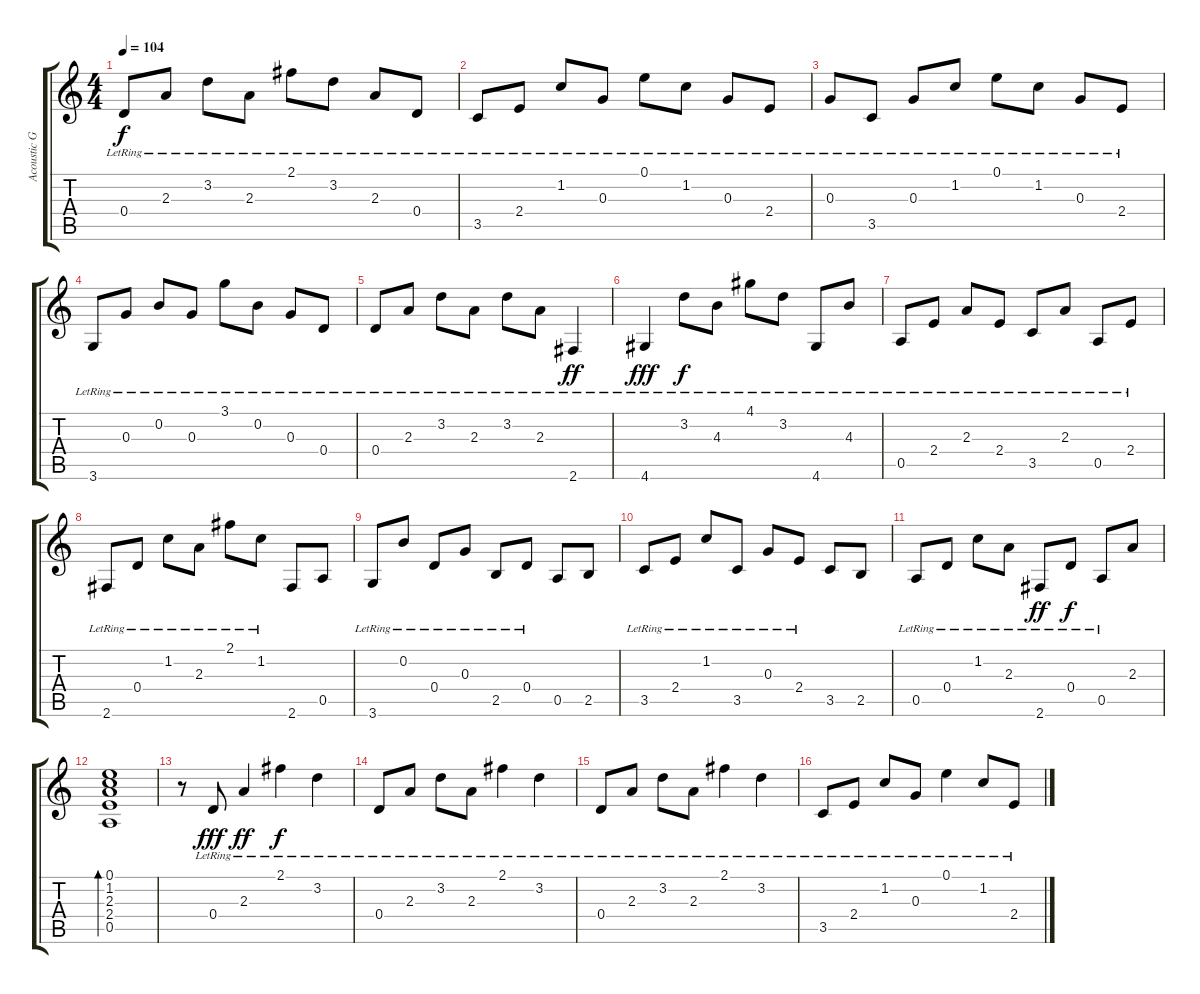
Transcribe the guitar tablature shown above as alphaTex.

\track ("Acoustic Guitar" "Acoustic G") {instrument acousticguitarsteel}
\staff {score tabs}
\tuning (E4 B3 G3 D3 A2 E2) {hide}
\ts (4 4)
\tempo 104
\clef g2
\ks c
0.4{lr}.8{dy f} 2.3{lr}.8 3.2{lr}.8 2.3{lr}.8 2.1{lr}.8 3.2{lr}.8 2.3{lr}.8 0.4{lr}.8 |
3.5{lr}.8 2.4{lr}.8 1.2{lr}.8 0.3{lr}.8 0.1{lr}.8 1.2{lr}.8 0.3{lr}.8 2.4{lr}.8 |
0.3{lr}.8 3.5{lr}.8 0.3{lr}.8 1.2{lr}.8 0.1{lr}.8 1.2{lr}.8 0.3{lr}.8 2.4{lr}.8 |
3.6{lr}.8 0.3{lr}.8 0.2{lr}.8 0.3{lr}.8 3.1{lr}.8 0.2{lr}.8 0.3{lr}.8 0.4{lr}.8 |
0.4{lr}.8 2.3{lr}.8 3.2{lr}.8 2.3{lr}.8 3.2{lr}.8 2.3{lr}.8 2.6{lr}.4{dy ff} |
4.6{lr}.4{dy fff} 3.2{lr}.8{dy f} 4.3{lr}.8 4.1{lr}.8 3.2{lr}.8 4.6{lr}.8 4.3{lr}.8 |
0.5{lr}.8 2.4{lr}.8 2.3{lr}.8 2.4{lr}.8 3.5{lr}.8 2.3{lr}.8 0.5{lr}.8 2.4{lr}.8 |
2.6{lr}.8 0.4{lr}.8 1.2{lr}.8 2.3{lr}.8 2.1{lr}.8 1.2{lr}.8 2.6.8 0.5.8 |
3.6{lr}.8 0.2{lr}.8 0.4{lr}.8 0.3{lr}.8 2.5{lr}.8 0.4{lr}.8 0.5.8 2.5.8 |
3.5{lr}.8 2.4{lr}.8 1.2{lr}.8 3.5{lr}.8 0.3{lr}.8 2.4{lr}.8 3.5.8 2.5.8 |
0.5{lr}.8 0.4{lr}.8 1.2{lr}.8 2.3{lr}.8 2.6{lr}.8{dy ff} 0.4{lr}.8{dy f} 0.5{lr}.8 2.3.8 |
(0.1 1.2 2.3 2.4 0.5).1{bd 120} |
r.8 0.4{lr}.8{dy fff} 2.3{lr}.4{dy ff} 2.1{lr}.4{dy f} 3.2{lr}.4 |
0.4{lr}.8 2.3{lr}.8 3.2{lr}.8 2.3{lr}.8 2.1{lr}.4 3.2{lr}.4 |
0.4{lr}.8 2.3{lr}.8 3.2{lr}.8 2.3{lr}.8 2.1{lr}.4 3.2{lr}.4 |
3.5{lr}.8 2.4{lr}.8 1.2{lr}.8 0.3{lr}.8 0.1{lr}.4 1.2{lr}.8 2.4{lr}.8
